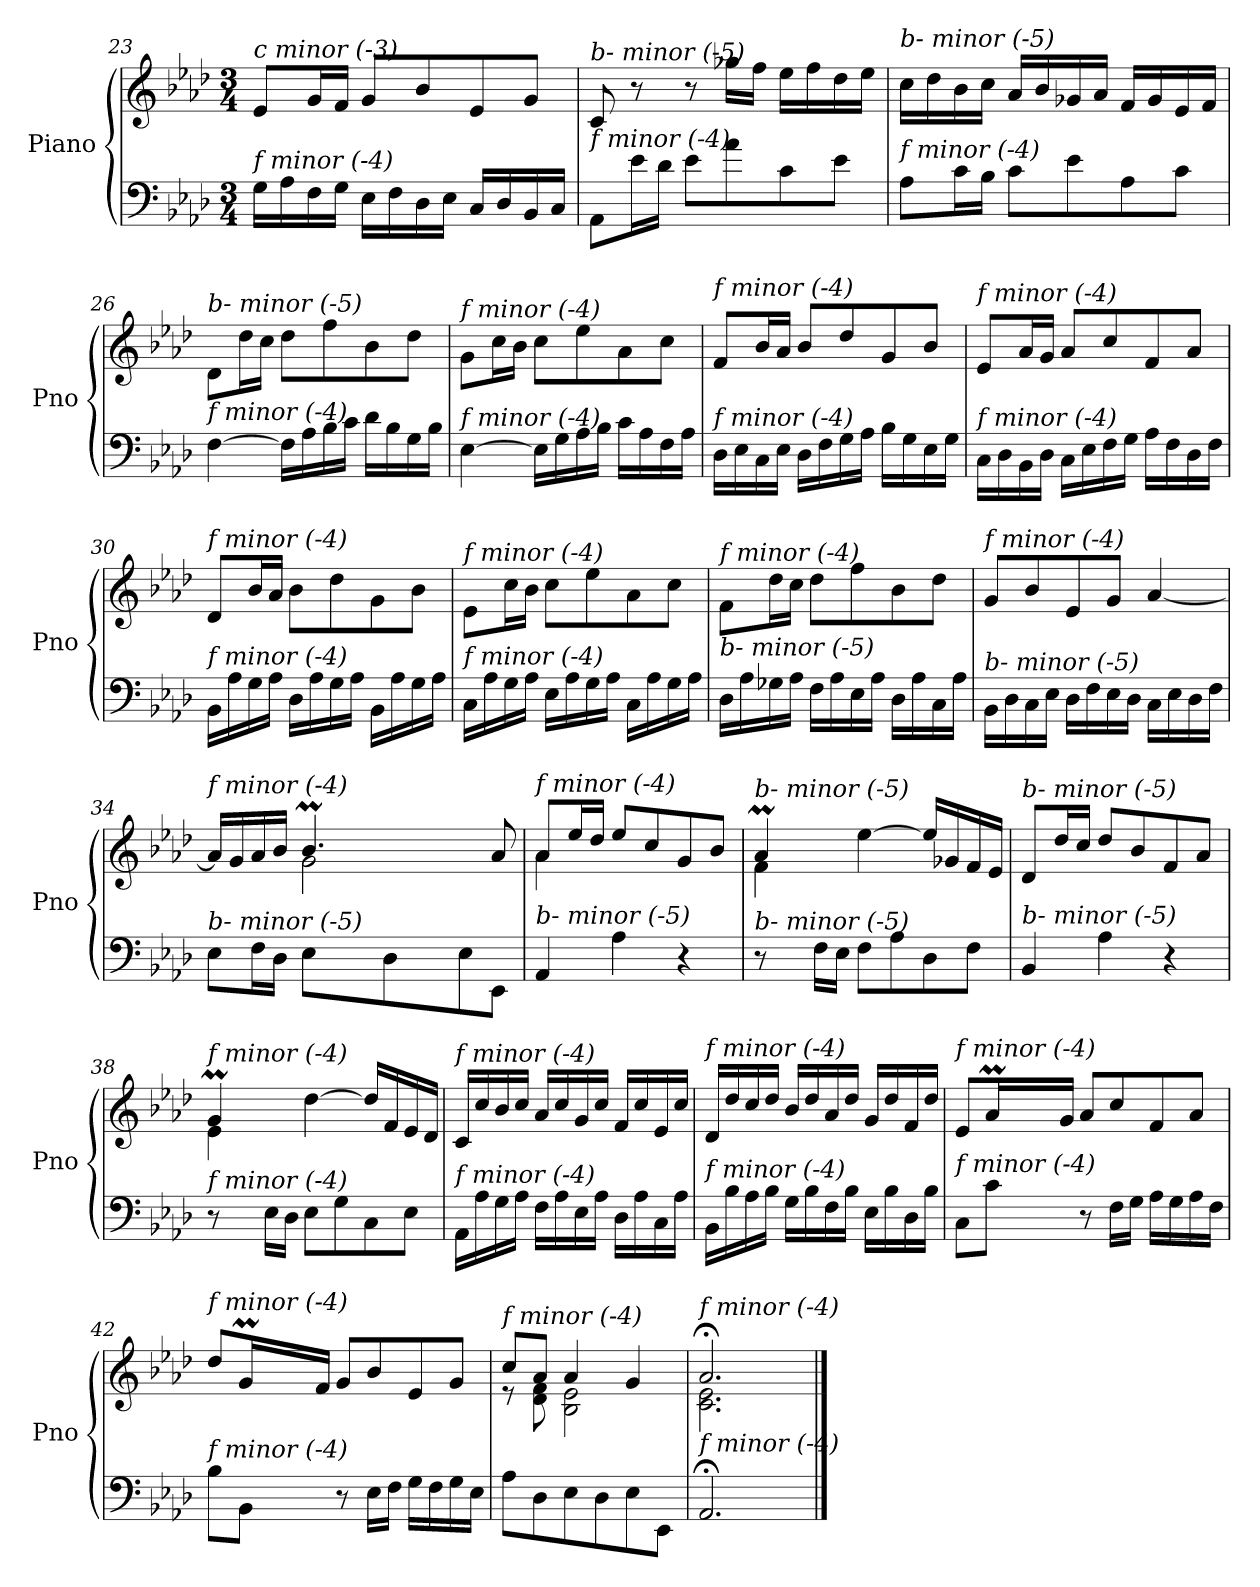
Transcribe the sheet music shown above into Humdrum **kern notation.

**kern	**kern
*part1	*part1
*staff2	*staff1
*I"Piano	*
*I'Pno	*
!!LO:LB:g=z
*clefF4	*clefG2
*k[b-e-a-d-]	*k[b-e-a-d-]
*M3/4	*M3/4
=23	=23
!	!LO:TX:i:t=c minor (-3)
!LO:TX:i:t=f minor (-4)	!
16G\LL	8e-/L
16A-\	.
16F\	16g/L
16G\JJ	16f/JJ
16E-\LL	8g/L
16F\	.
16D-\	8b-/
16E-\JJ	.
16C/LL	8e-/
16D-/	.
16BB-/	8g/J
16C/JJ	.
=24	=24
!	!LO:TX:i:t=b- minor (-5)
!LO:TX:i:t=f minor (-4)	!
8AA-\L	8c/
16e-\L	8r
16d-\JJ	.
8e-\L	8r
8a-\	16gg-X\LL
.	16ff\JJ
8c\	16ee-\LL
.	16ff\
8e-\J	16dd-\
.	16ee-\JJ
=25	=25
!	!LO:TX:i:t=b- minor (-5)
!LO:TX:i:t=f minor (-4)	!
8A-\L	16cc\LL
.	16dd-\
16c\L	16b-\
16B-\JJ	16cc\JJ
8c\L	16a-/LL
.	16b-/
8e-\	16g-X/
.	16a-/JJ
8A-\	16f/LL
.	16g-/
8c\J	16e-/
.	16f/JJ
=26	=26
!	!LO:TX:i:t=b- minor (-5)
!LO:TX:i:t=f minor (-4)	!
[4F\	8d-\L
.	16dd-\L
.	16cc\JJ
16F\LL]	8dd-\L
16A-\	.
16B-\	8ff\
16c\JJ	.
16d-\LL	8b-\
16B-\	.
16G\	8dd-\J
16B-\JJ	.
!!LO:LB:g=z
=27	=27
!	!LO:TX:i:t=f minor (-4)
!LO:TX:i:t=f minor (-4)	!
[4E-\	8g\L
.	16cc\L
.	16b-\JJ
16E-\LL]	8cc\L
16G\	.
16A-\	8ee-\
16B-\JJ	.
16c\LL	8a-\
16A-\	.
16F\	8cc\J
16A-\JJ	.
=28	=28
!	!LO:TX:i:t=f minor (-4)
!LO:TX:i:t=f minor (-4)	!
16D-\LL	8f/L
16E-\	.
16C\	16b-/L
16E-\JJ	16a-/JJ
16D-\LL	8b-/L
16F\	.
16G\	8dd-/
16A-\JJ	.
16B-\LL	8g/
16G\	.
16E-\	8b-/J
16G\JJ	.
=29	=29
!	!LO:TX:i:t=f minor (-4)
!LO:TX:i:t=f minor (-4)	!
16C\LL	8e-/L
16D-\	.
16BB-\	16a-/L
16D-\JJ	16g/JJ
16C\LL	8a-/L
16E-\	.
16F\	8cc/
16G\JJ	.
16A-\LL	8f/
16F\	.
16D-\	8a-/J
16F\JJ	.
=30	=30
!	!LO:TX:i:t=f minor (-4)
!LO:TX:i:t=f minor (-4)	!
16BB-\LL	8d-/L
16A-\	.
16G\	16b-/L
16A-\JJ	16a-/JJ
16D-\LL	8b-\L
16A-\	.
16G\	8dd-\
16A-\JJ	.
16BB-\LL	8g\
16A-\	.
16G\	8b-\J
16A-\JJ	.
!!LO:LB:g=z
=31	=31
!	!LO:TX:i:t=f minor (-4)
!LO:TX:i:t=f minor (-4)	!
16C\LL	8e-\L
16A-\	.
16G\	16cc\L
16A-\JJ	16b-\JJ
16E-\LL	8cc\L
16A-\	.
16G\	8ee-\
16A-\JJ	.
16C\LL	8a-\
16A-\	.
16G\	8cc\J
16A-\JJ	.
=32	=32
!	!LO:TX:i:t=f minor (-4)
!LO:TX:i:t=b- minor (-5)	!
16D-\LL	8f\L
16A-\	.
16G-X\	16dd-\L
16A-\JJ	16cc\JJ
16F\LL	8dd-\L
16A-\	.
16E-\	8ff\
16A-\JJ	.
16D-\LL	8b-\
16A-\	.
16C\	8dd-\J
16A-\JJ	.
=33	=33
!	!LO:TX:i:t=f minor (-4)
!LO:TX:i:t=b- minor (-5)	!
16BB-\LL	8g/L
16D-\	.
16C\	8b-/
16E-\JJ	.
16D-\LL	8e-/
16F\	.
16E-\	8g/J
16D-\JJ	.
16C\LL	[4a-/
16E-\	.
16D-\	.
16F\JJ	.
!!LO:LB:g=z
=34	=34
*^	*^
*	*^	*	*^
!	!	!	!LO:TX:i:t=f minor (-4)	!	!
!LO:TX:i:t=b- minor (-5)	!	!	!	!	!
4ryy	4ryy	8E-\L	16a-/LL]	4ryy	4ryy
.	.	.	16g/	.	.
.	.	16F\L	16a-/	.	.
.	.	16D-\JJ	16b-/JJ	.	.
2ryy	4.ryy	8E-\L	4.b-M/	2g\	32ccyy
.	.	.	.	.	32b-yy
.	.	.	.	.	32ccyy
.	.	.	.	.	32b-yy
.	.	8D-\	.	.	32ccyy
.	.	.	.	.	32b-yy
.	.	.	.	.	32ccyy
.	.	.	.	.	[32b-yy
.	.	8E-\	.	.	8b-yy]
.	8ryy	8EE-\J	8a-/	.	8ryy
!!LO:PB:g=z
=35	=35	=35	=35	=35	=35
!	!	!	!LO:TX:i:t=f minor (-4)	!	!
!LO:TX:i:t=b- minor (-5)	!	!	!	!	!
*	*v	*v	*	*	*
*	*	*	*v	*v
4ryy	4AA-/	8a-/L	4a-\
.	.	16ee-/L	.
.	.	16dd-/JJ	.
2ryy	4A-\	8ee-/L	2ryy
.	.	8cc/	.
.	4r	8g/	.
.	.	8b-/J	.
=36	=36	=36	=36
*	*^	*	*^
!	!	!	!LO:TX:i:t=b- minor (-5)	!	!
!LO:TX:i:t=b- minor (-5)	!	!	!	!	!
4ryy	32ryy	8r	4a-M/	4f\	32ryy
.	8..ryy	.	.	.	32b-yy
.	.	.	.	.	8.a-yy
.	.	16F\LL	.	.	.
.	.	16E-\JJ	.	.	.
2ryy	2ryy	8F\L	[4ee-\	2ryy	2ryy
.	.	8A-\	.	.	.
.	.	8D-\	16ee-/LL]	.	.
.	.	.	16g-X/	.	.
.	.	8F\J	16f/	.	.
.	.	.	16e-/JJ	.	.
*v	*v	*v	*	*	*
*	*v	*v	*v
=37	=37
!	!LO:TX:i:t=b- minor (-5)
!LO:TX:i:t=b- minor (-5)	!
4BB-/	8d-/L
.	16dd-/L
.	16cc/JJ
4A-\	8dd-/L
.	8b-/
4r	8f/
.	8a-/J
=38	=38
*^	*^
*	*^	*	*^
!	!	!	!LO:TX:i:t=f minor (-4)	!	!
!LO:TX:i:t=f minor (-4)	!	!	!	!	!
4ryy	32ryy	8r	4gm/	4e-\	32ryy
.	8..ryy	.	.	.	32a-yy
.	.	.	.	.	8.gyy
.	.	16E-\LL	.	.	.
.	.	16D-\JJ	.	.	.
2ryy	2ryy	8E-\L	[4dd-\	2ryy	2ryy
.	.	8G\	.	.	.
.	.	8C\	16dd-/LL]	.	.
.	.	.	16f/	.	.
.	.	8E-\J	16e-/	.	.
.	.	.	16d-/JJ	.	.
*v	*v	*v	*	*	*
*	*v	*v	*v
=39	=39
!	!LO:TX:i:t=f minor (-4)
!LO:TX:i:t=f minor (-4)	!
16AA-\LL	16c/LL
16A-\	16cc/
16G\	16b-/
16A-\JJ	16cc/JJ
16F\LL	16a-/LL
16A-\	16cc/
16E-\	16g/
16A-\JJ	16cc/JJ
16D-\LL	16f/LL
16A-\	16cc/
16C\	16e-/
16A-\JJ	16cc/JJ
!!LO:LB:g=z
=40	=40
!	!LO:TX:i:t=f minor (-4)
!LO:TX:i:t=f minor (-4)	!
16BB-\LL	16d-/LL
16B-\	16dd-/
16A-\	16cc/
16B-\JJ	16dd-/JJ
16G\LL	16b-/LL
16B-\	16dd-/
16F\	16a-/
16B-\JJ	16dd-/JJ
16E-\LL	16g/LL
16B-\	16dd-/
16D-\	16f/
16B-\JJ	16dd-/JJ
=41	=41
*^	*^
!	!	!LO:TX:i:t=f minor (-4)	!
!LO:TX:i:t=f minor (-4)	!	!	!
8ryy	8C\L	8e-/L	8ryy
16ryy	8c\J	16a-M/L	64b-yy
.	.	.	64a-yy
.	.	.	64b-yy
.	.	.	64a-yy
2ryy	.	16g/JJ	2ryy
.	8r	8a-/L	.
.	16F\LL	8cc/	.
.	16G\JJ	.	.
.	16A-\LL	8f/	.
.	16G\	.	.
.	16A-\	8a-/J	.
16ryy	16F\JJ	.	16ryy
=42	=42	=42	=42
!	!	!LO:TX:i:t=f minor (-4)	!
!LO:TX:i:t=f minor (-4)	!	!	!
8ryy	8B-\L	8dd-/L	8ryy
16ryy	8BB-\J	16gm/L	64a-yy
.	.	.	64gyy
.	.	.	64a-yy
.	.	.	64gyy
2ryy	.	16f/JJ	2ryy
.	8r	8g/L	.
.	16E-\LL	8b-/	.
.	16F\JJ	.	.
.	16G\LL	8e-/	.
.	16F\	.	.
.	16G\	8g/J	.
16ryy	16E-\JJ	.	16ryy
=43	=43	=43	=43
!	!	!LO:TX:i:t=f minor (-4)	!
!LO:TX:i:t=f minor (-4)	!	!	!
*v	*v	*	*
8A-\L	8cc/L	8r
8D-\	8a-/J	8d-\ 8f\
8E-\	4a-/	2B-\ 2e-\
8D-\	.	.
8E-\	4g/	.
8EE-\J	.	.
=44	=44	=44
!	!LO:TX:i:t=f minor (-4)	!
!LO:TX:i:t=f minor (-4)	!	!
2.AA-;/	2.a-;</	2.c\ 2.e-\
*	*v	*v
==	==
*-	*-
